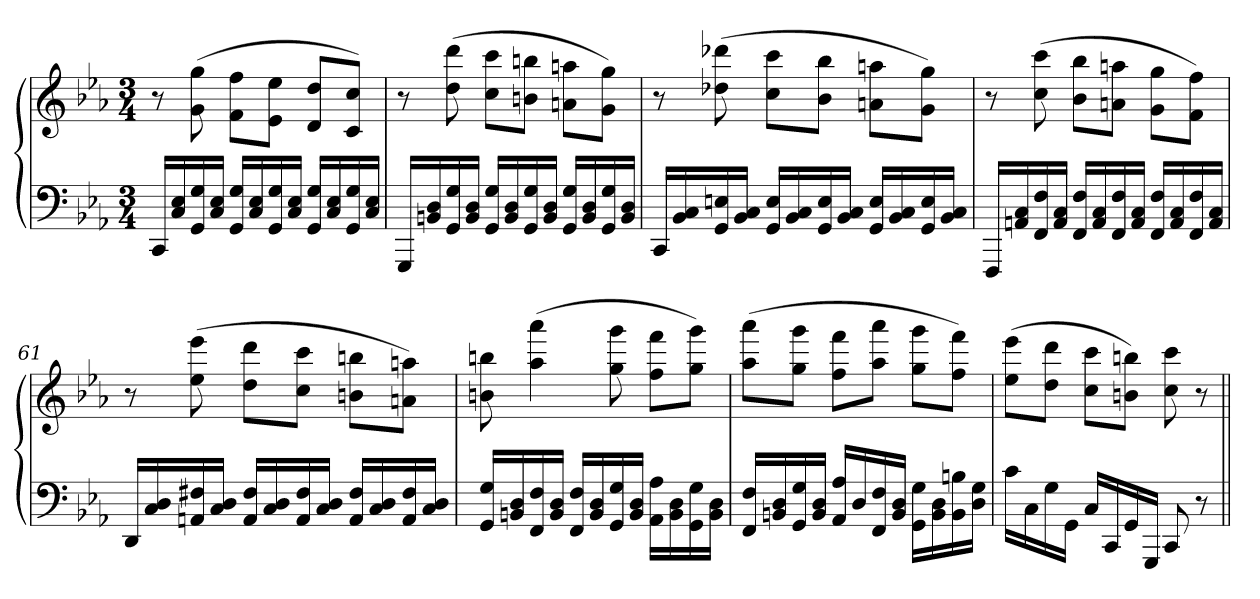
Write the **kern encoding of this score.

**kern	**kern
*part1	*part1
*staff2	*staff1
*clefF4	*clefG2
*k[b-e-a-]	*k[b-e-a-]
*c:	*c:
*M3/4	*M3/4
=	=
16CCLL	8r
16C 16E-	.
16GG 16G	(8g 8gg
16C 16E-JJ	.
16GG 16GLL	8f 8ffL
16C 16E-	.
16GG 16G	8e- 8ee-J
16C 16E-JJ	.
16GG 16GLL	8d 8ddL
16C 16E-	.
16GG 16G	8c 8ccJ)
16C 16E-JJ	.
=58	=58
16GGGLL	8r
16BBn 16D	.
16GG 16G	(8dd 8ddd
16BB 16DJJ	.
16GG 16GLL	8cc 8cccL
16BB 16D	.
16GG 16G	8bn 8bbnJ
16BB 16DJJ	.
16GG 16GLL	8an 8aanL
16BB 16D	.
16GG 16G	8g 8ggJ)
16BB 16DJJ	.
=59	=59
16CCLL	8r
16BB- 16C	.
16GG 16En	(8dd-X 8ddd-X
16BB- 16CJJ	.
16GG 16ELL	8cc 8cccL
16BB- 16C	.
16GG 16E	8b- 8bb-J
16BB- 16CJJ	.
16GG 16ELL	8an 8aanL
16BB- 16C	.
16GG 16E	8g 8ggJ)
16BB- 16CJJ	.
=60	=60
16FFFLL	8r
16AAn 16C	.
16FF 16F	(8cc 8ccc
16AA 16CJJ	.
16FF 16FLL	8b- 8bb-L
16AA 16C	.
16FF 16F	8an 8aanJ
16AA 16CJJ	.
16FF 16FLL	8g 8ggL
16AA 16C	.
16FF 16F	8f 8ffJ)
16AA 16CJJ	.
=61	=61
16DDLL	8r
16C 16D	.
16AAn 16F#X	(8ee- 8eee-
16C 16DJJ	.
16AA 16F#LL	8dd 8dddL
16C 16D	.
16AA 16F#	8cc 8cccJ
16C 16DJJ	.
16AA 16F#LL	8bn 8bbnL
16C 16D	.
16AA 16F#	8an 8aanJ)
16C 16DJJ	.
=62	=62
16GG 16GLL	8bn 8bbn
16BBn 16D	.
16FF 16F	(4aa- 4aaa-
16BB 16DJJ	.
16FF 16FLL	.
16BB 16D	.
16GG 16G	8gg 8ggg
16BB 16DJJ	.
16AA- 16A-LL	8ff 8fffL
16BB 16D	.
16GG 16G	8gg 8gggJ)
16BB 16DJJ	.
=63	=63
16FF 16FLL	(8aa- 8aaa-L
16BBn 16D	.
16GG 16G	8gg 8gggJ
16BB 16DJJ	.
16AA- 16A-LL	8ff 8fffL
16D	.
16FF 16F	8aa- 8aaa-J
16BB 16DJJ	.
16GG 16GLL	8gg 8gggL
16BB 16D	.
16BB 16Bn	8ff 8fffJ)
16D 16GJJ	.
=64	=64
16cLL	(8ee- 8eee-L
16C	.
16G	8dd 8dddJ
16GGJJ	.
16CLL	8cc 8cccL
16CC	.
16GG	8bn 8bbnJ)
16GGGJJ	.
8CC	8cc 8ccc
8r	8r
=||	=||
*-	*-
